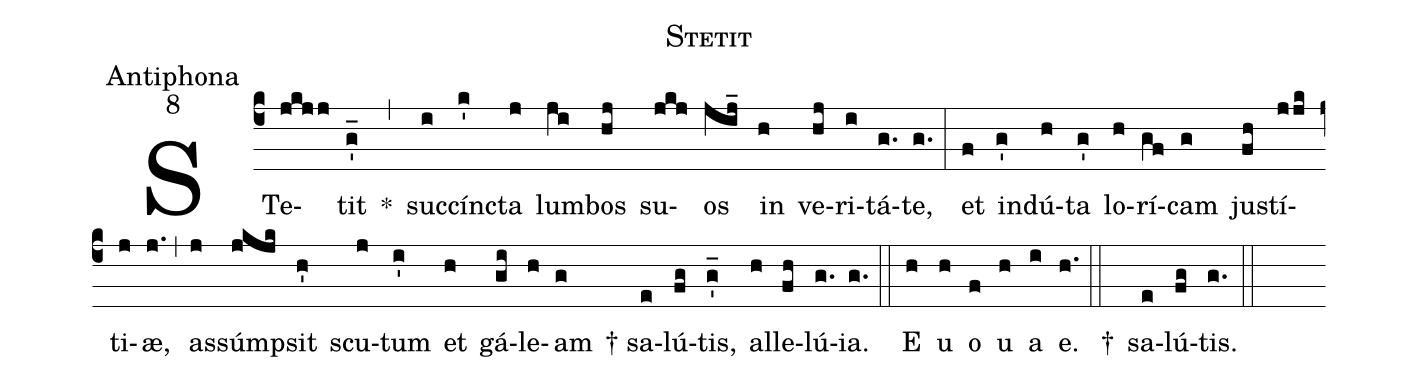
name:Stetit;
office-part:Antiphona;
mode:8;
%%
(c4)STe(jkjj)tit(g'_) *(,) suc(i)cínc(k')ta(j) lum(ji)bos(hj) su(jkj)os(jij_) in(h) ve(hj)ri(i)tá(g.)te,(g.) (:) et(f) ind(g')ú(h)ta(g') lo(h)rí(gf)cam(g) ju(fh)stí(jjk)ti(j)æ,(j.) (,) as(j)súm(jkjk)psit(h') scu(j)tum(i') et(h) gá(gi)le(h)am(g)  † sa(e)lú(fg)tis,(g_') al(h)le(fh)lú(g.)ia.(g.) (::) <eu>E(h) u(h) o(f) u(h) a(i) e.</eu>(h.) (::) †() sa(e)lú(fg)tis.(g.) (::)
